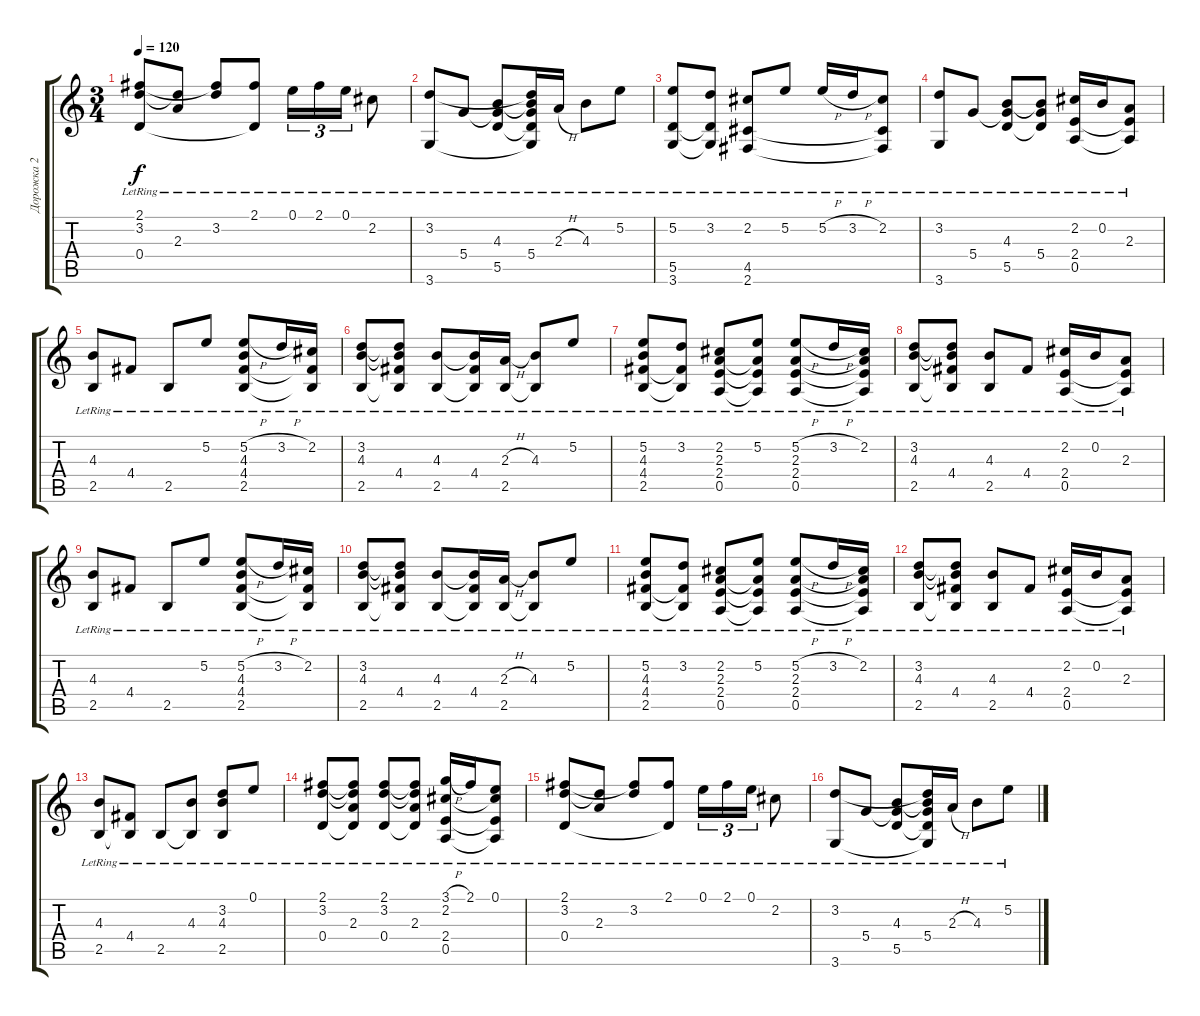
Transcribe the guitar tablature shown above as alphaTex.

\track ("Дорожка 2" "Дорожка 2") {instrument acousticguitarsteel}
\staff {score tabs}
\tuning (E4 B3 G3 D3 A2 E2) {hide}
\ts (3 4)
\tempo 120
\clef g2
\ks c
(2.1{lr} 3.2{lr} 0.4{lr}).8{dy f} (3.2{t} 2.3{lr}).8 (2.1{t} 3.2{lr}).8 (2.1{lr} 0.4{t}).8 0.1{lr}.16{tu (3 2)} 2.1{lr}.16{tu (3 2)} 0.1{lr}.16{tu (3 2)} 2.2{lr}.8 |
(3.2{lr} 3.6{lr}).8 5.4{lr}.8 (4.3{lr} 5.4{t} 5.5{lr}).8 (3.2{t} 4.3{t} 5.4{lr} 5.5{t} 3.6{t}).16 2.3{h lr}.16 4.3{lr}.8 5.2{lr}.8 |
(5.2{lr} 5.5{lr} 3.6{lr}).8 (3.2{lr} 5.5{t} 3.6{t}).8 (2.2{lr} 4.5{lr} 2.6{lr}).8 5.2{lr}.8 5.2{h lr}.16 3.2{h lr}.16 (2.2{lr} 4.5{t} 2.6{t}).8 |
(3.2{lr} 3.6{lr}).8 5.4{lr}.8 (4.3{lr} 5.4{t} 5.5{lr}).8 (4.3{t} 5.4{lr} 5.5{t}).8 (2.2{lr} 2.4{lr} 0.5{lr}).16 0.2{lr}.16 (2.3{lr} 2.4{t} 0.5{t}).8 |
(4.3{lr} 2.5{lr}).8 4.4{lr}.8 2.5{lr}.8 5.2{lr}.8 (5.2{h lr} 4.3{lr} 4.4{lr} 2.5{lr}).8 3.2{h lr}.16 (2.2{lr} 4.4{t} 2.5{t}).16 |
(3.2{lr} 4.3{lr} 2.5{lr}).8 (3.2{t} 4.3{t} 4.4{lr} 2.5{t}).8 (4.3{lr} 2.5{lr}).8 (4.3{t} 4.4{lr} 2.5{t}).16 (2.3{h lr} 2.5{lr}).16 (4.3{lr} 2.5{t}).8 5.2{lr}.8 |
(5.2{lr} 4.3{lr} 4.4{lr} 2.5{lr}).8 (3.2{lr} 4.4{t} 2.5{t}).8 (2.2{lr} 2.3{lr} 2.4{lr} 0.5{lr}).8 (5.2{lr} 2.3{t} 2.4{t} 0.5{t}).8 (5.2{h lr} 2.3{lr} 2.4{lr} 0.5{lr}).8 3.2{h lr}.16 (2.2{lr} 2.3{t} 2.4{t} 0.5{t}).16 |
(3.2{lr} 4.3{lr} 2.5{lr}).8 (3.2{t} 4.3{t} 4.4{lr} 2.5{t}).8 (4.3{lr} 2.5{lr}).8 4.4{lr}.8 (2.2{lr} 2.4{lr} 0.5{lr}).16 0.2{lr}.16 (2.3{lr} 2.4{t} 0.5{t}).8 |
(4.3{lr} 2.5{lr}).8 4.4{lr}.8 2.5{lr}.8 5.2{lr}.8 (5.2{h lr} 4.3{lr} 4.4{lr} 2.5{lr}).8 3.2{h lr}.16 (2.2{lr} 4.4{t} 2.5{t}).16 |
(3.2{lr} 4.3{lr} 2.5{lr}).8 (3.2{t} 4.3{t} 4.4{lr} 2.5{t}).8 (4.3{lr} 2.5{lr}).8 (4.3{t} 4.4{lr} 2.5{t}).16 (2.3{h lr} 2.5{lr}).16 (4.3{lr} 2.5{t}).8 5.2{lr}.8 |
(5.2{lr} 4.3{lr} 4.4{lr} 2.5{lr}).8 (3.2{lr} 4.4{t} 2.5{t}).8 (2.2{lr} 2.3{lr} 2.4{lr} 0.5{lr}).8 (5.2{lr} 2.3{t} 2.4{t} 0.5{t}).8 (5.2{h lr} 2.3{lr} 2.4{lr} 0.5{lr}).8 3.2{h lr}.16 (2.2{lr} 2.3{t} 2.4{t} 0.5{t}).16 |
(3.2{lr} 4.3{lr} 2.5{lr}).8 (3.2{t} 4.3{t} 4.4{lr} 2.5{t}).8 (4.3{lr} 2.5{lr}).8 4.4{lr}.8 (2.2{lr} 2.4{lr} 0.5{lr}).16 0.2{lr}.16 (2.3{lr} 2.4{t} 0.5{t}).8 |
(4.3{lr} 2.5{lr}).8 (4.4{lr} 2.5{t}).8 2.5{lr}.8 (4.3{lr} 2.5{t}).8 (3.2{lr} 4.3{lr} 2.5{lr}).8 0.1{lr}.8 |
(2.1{lr} 3.2{lr} 0.4{lr}).8 (2.1{t} 3.2{t} 2.3{lr} 0.4{t}).8 (2.1{lr} 3.2{lr} 0.4{lr}).8 (2.1{t} 3.2{t} 2.3{lr} 0.4{t}).8 (3.1{h lr} 2.2{lr} 2.4{lr} 0.5{lr}).16 2.1{lr}.16 (0.1{lr} 2.2{t} 2.4{t} 0.5{t}).8 |
(2.1{lr} 3.2{lr} 0.4{lr}).8 (3.2{t} 2.3{lr}).8 (2.1{t} 3.2{lr}).8 (2.1{lr} 0.4{t}).8 0.1{lr}.16{tu (3 2)} 2.1{lr}.16{tu (3 2)} 0.1{lr}.16{tu (3 2)} 2.2{lr}.8 |
(3.2{lr} 3.6{lr}).8 5.4{lr}.8 (4.3{lr} 5.4{t} 5.5{lr}).8 (3.2{t} 4.3{t} 5.4{lr} 5.5{t} 3.6{t}).16 2.3{h lr}.16 4.3{lr}.8 5.2{lr}.8
